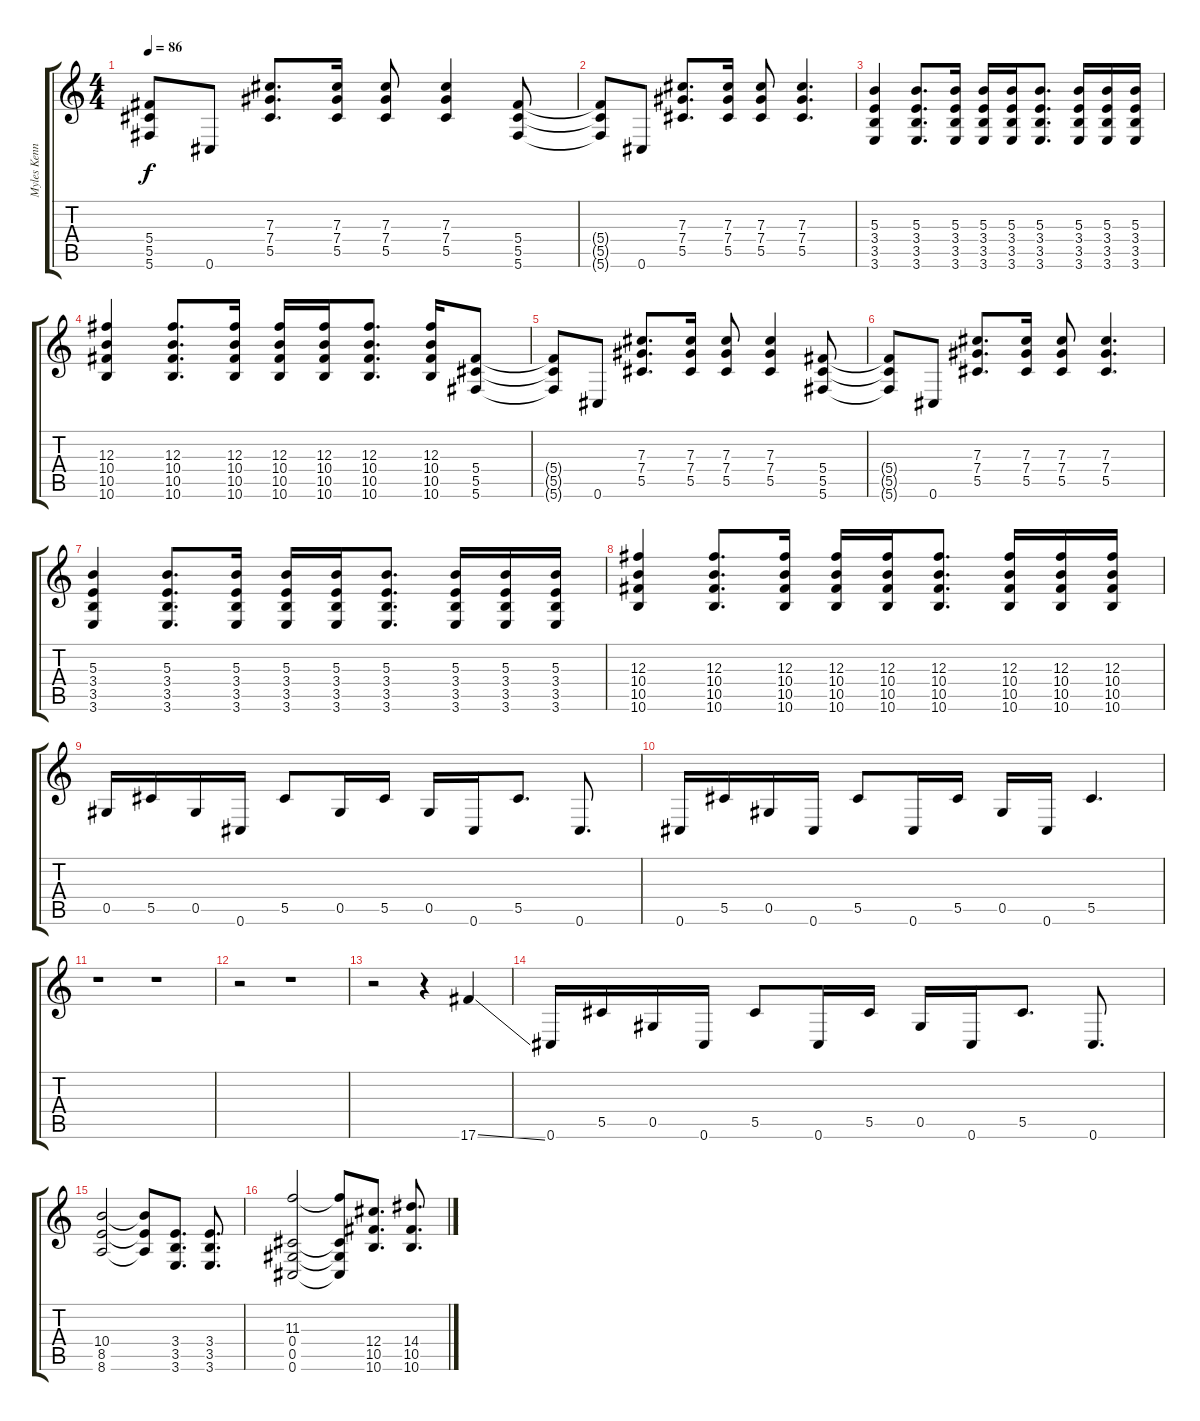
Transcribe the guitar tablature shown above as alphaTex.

\track ("Myles Kennedy" "Myles Kenn") {instrument distortionguitar}
\staff {score tabs}
\tuning (Eb4 Bb3 Gb3 Db3 Ab2 Db2) {hide}
\ts (4 4)
\tempo 86
\clef g2
\ks c
(5.4{t} 5.5{t} 5.6{t}).8{dy f} 0.6.8 (7.3 7.4 5.5).8{d} (7.3 7.4 5.5).16 (7.3 7.4 5.5).8 (7.3 7.4 5.5).4 (5.4 5.5 5.6).8 |
(5.4{t} 5.5{t} 5.6{t}).8 0.6.8 (7.3 7.4 5.5).8{d} (7.3 7.4 5.5).16 (7.3 7.4 5.5).8 (7.3 7.4 5.5).4{d} |
(5.3 3.4 3.5 3.6).4 (5.3 3.4 3.5 3.6).8{d} (5.3 3.4 3.5 3.6).16 (5.3 3.4 3.5 3.6).16 (5.3 3.4 3.5 3.6).16 (5.3 3.4 3.5 3.6).8{d} (5.3 3.4 3.5 3.6).16 (5.3 3.4 3.5 3.6).16 (5.3 3.4 3.5 3.6).16 |
(12.3 10.4 10.5 10.6).4 (12.3 10.4 10.5 10.6).8{d} (12.3 10.4 10.5 10.6).16 (12.3 10.4 10.5 10.6).16 (12.3 10.4 10.5 10.6).16 (12.3 10.4 10.5 10.6).8{d} (12.3 10.4 10.5 10.6).16 (5.4 5.5 5.6).8 |
(5.4{t} 5.5{t} 5.6{t}).8 0.6.8 (7.3 7.4 5.5).8{d} (7.3 7.4 5.5).16 (7.3 7.4 5.5).8 (7.3 7.4 5.5).4 (5.4 5.5 5.6).8 |
(5.4{t} 5.5{t} 5.6{t}).8 0.6.8 (7.3 7.4 5.5).8{d} (7.3 7.4 5.5).16 (7.3 7.4 5.5).8 (7.3 7.4 5.5).4{d} |
(5.3 3.4 3.5 3.6).4 (5.3 3.4 3.5 3.6).8{d} (5.3 3.4 3.5 3.6).16 (5.3 3.4 3.5 3.6).16 (5.3 3.4 3.5 3.6).16 (5.3 3.4 3.5 3.6).8{d} (5.3 3.4 3.5 3.6).16 (5.3 3.4 3.5 3.6).16 (5.3 3.4 3.5 3.6).16 |
(12.3 10.4 10.5 10.6).4 (12.3 10.4 10.5 10.6).8{d} (12.3 10.4 10.5 10.6).16 (12.3 10.4 10.5 10.6).16 (12.3 10.4 10.5 10.6).16 (12.3 10.4 10.5 10.6).8{d} (12.3 10.4 10.5 10.6).16 (12.3 10.4 10.5 10.6).16 (12.3 10.4 10.5 10.6).16 |
0.5.16 5.5.16 0.5.16 0.6.16 5.5.8 0.5.16 5.5.16 0.5.16 0.6.16 5.5.8{d} 0.6.8{d} |
0.6.16 5.5.16 0.5.16 0.6.16 5.5.8 0.6.16 5.5.16 0.5.16 0.6.16 5.5.4{d} |
r.1 r.1 |
r.2 r.1 |
r.2 r.4 17.6{ss}.4 |
0.6.16 5.5.16 0.5.16 0.6.16 5.5.8 0.6.16 5.5.16 0.5.16 0.6.16 5.5.8{d} 0.6.8{d} |
(10.4 8.5 8.6).2 (10.4{t} 8.5{t} 8.6{t}).8 (3.4 3.5 3.6).8{d} (3.4 3.5 3.6).8{d} |
(11.3 0.4 0.5 0.6).2 (11.3{t} 0.4{t} 0.5{t} 0.6{t}).8 (12.4 10.5 10.6).8{d} (14.4 10.5 10.6).8{d}
